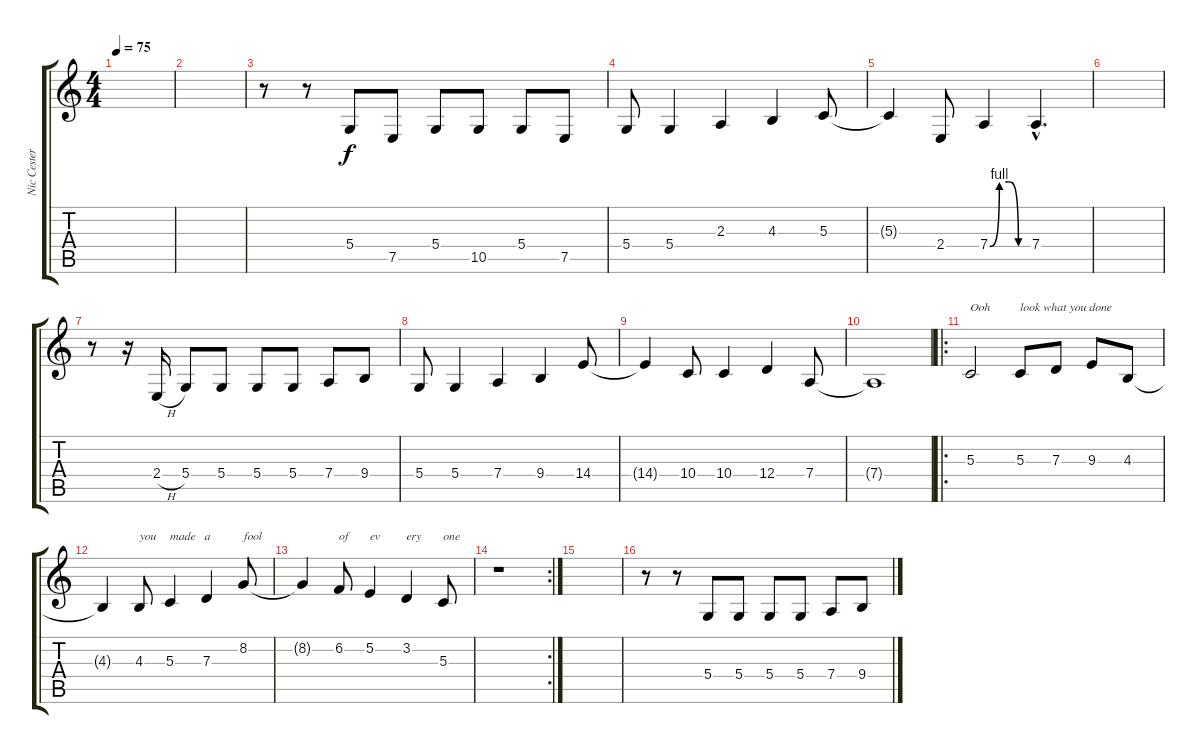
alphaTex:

\track ("Nic Cester" "Nic Cester") {instrument lead1square}
\staff {score tabs}
\tuning (E4 B3 G3 D3 A2 E2) {hide}
\ts (4 4)
\tempo 75
\clef g2
\ks c
|
|
r.8 r.8 5.4.8 7.5.8 5.4.8 10.5.8 5.4.8 7.5.8 |
5.4.8 5.4.4 2.3.4 4.3.4 5.3.8 |
5.3{t}.4 2.4.8 7.4{be (custom 0 0 15 4 30 4 45 0 60 0)}.4 7.4{hac}.4{d} |
|
r.8 r.16 2.4{h}.16 5.4.8 5.4.8 5.4.8 5.4.8 7.4.8 9.4.8 |
5.4.8 5.4.4 7.4.4 9.4.4 14.4.8 |
14.4{t}.4 10.4.8 10.4.4 12.4.4 7.4.8 |
7.4{t}.1 |
\ro
5.3.2{txt "Ooh "} 5.3.8{txt "look what you done"} 7.3.8 9.3.8 4.3.8 |
4.3{t}.4 4.3.8{txt "you"} 5.3.4{txt "made   a"} 7.3.4 8.2.8{txt "fool"} |
8.2{t}.4 6.2.8{txt "of"} 5.2.4{txt "ev"} 3.2.4{txt "ery"} 5.3.8{txt "one"} |
\rc 2
r.1 |
|
r.8 r.8 5.4.8 5.4.8 5.4.8 5.4.8 7.4.8 9.4.8
